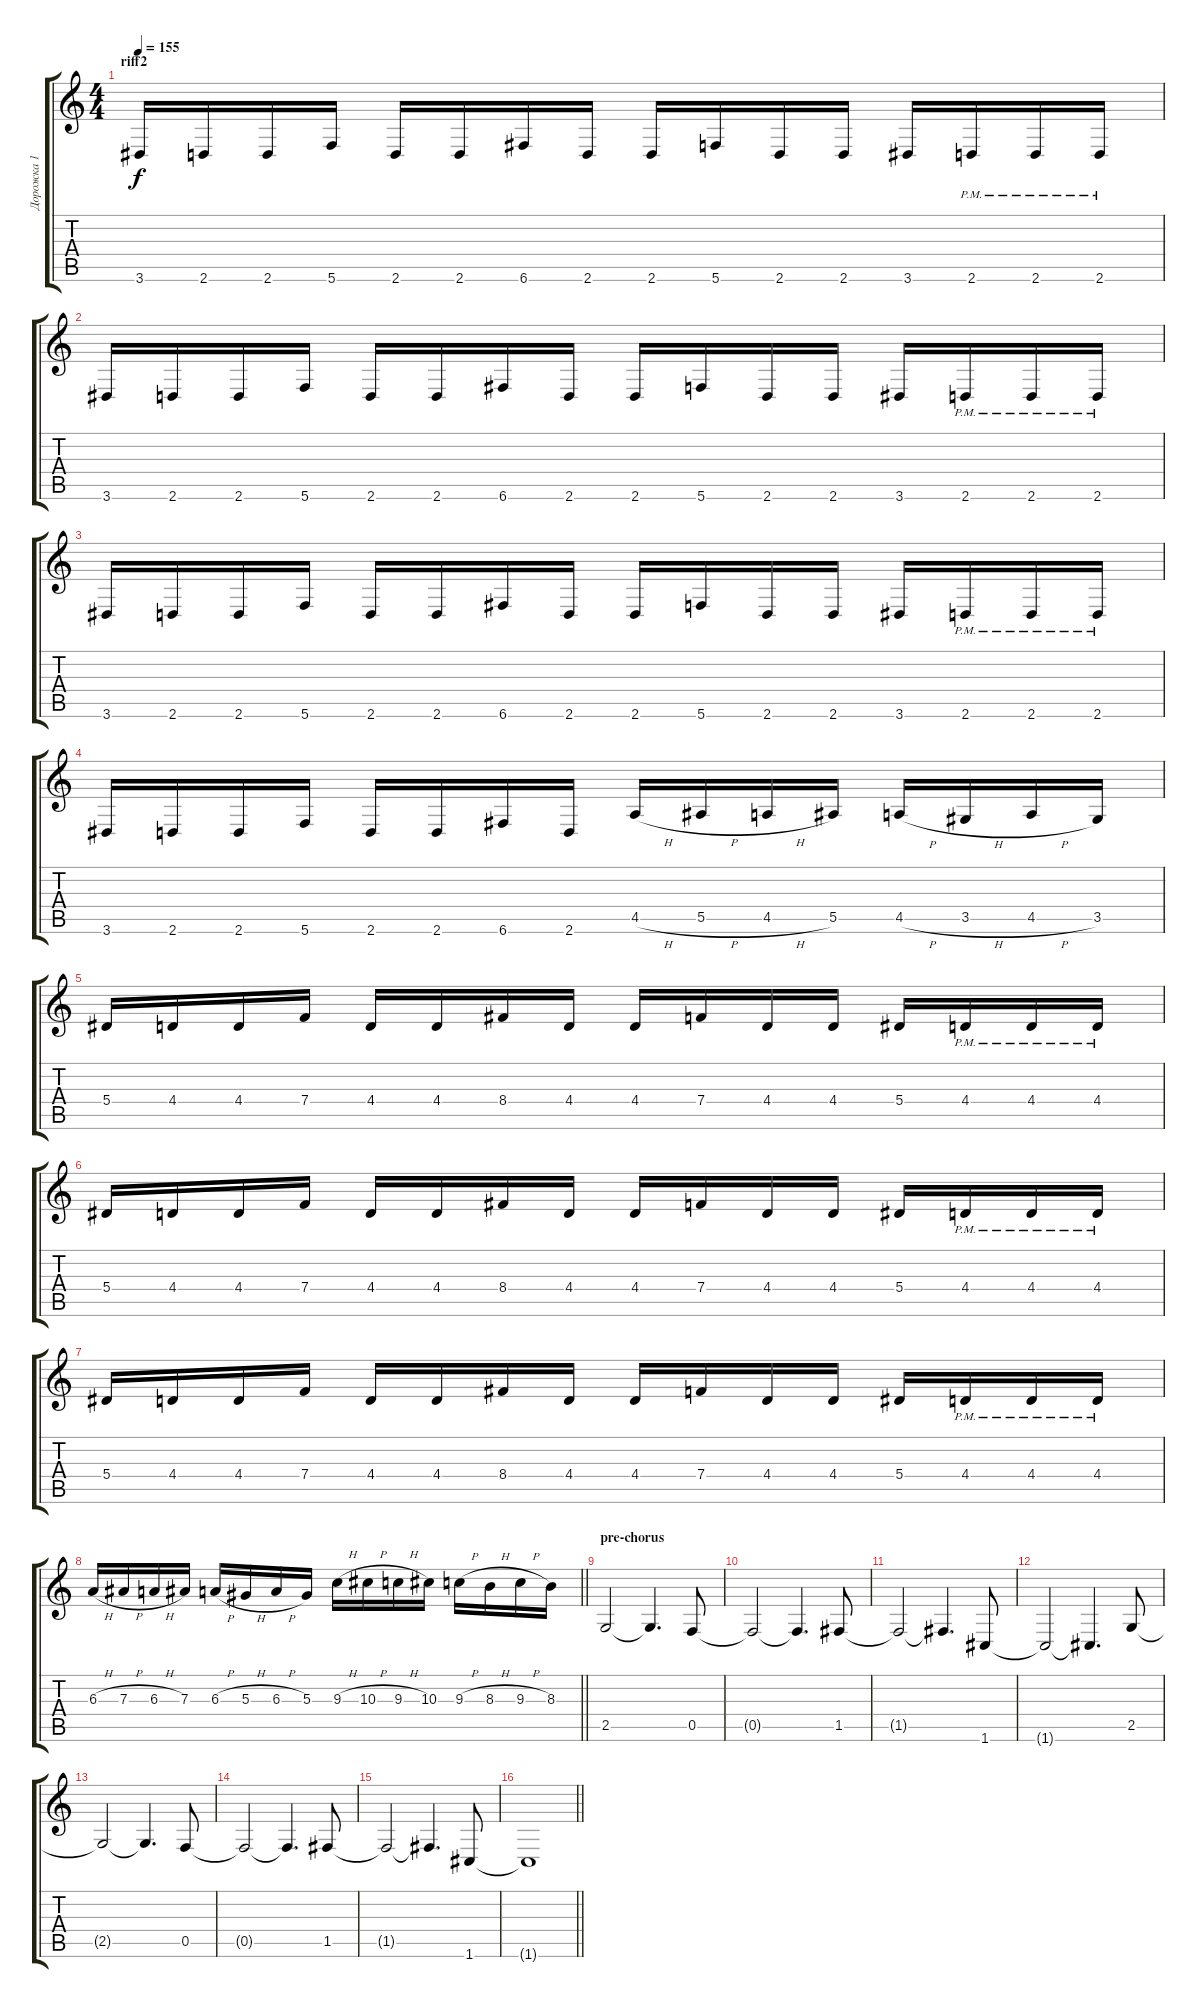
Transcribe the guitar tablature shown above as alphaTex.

\track ("Дорожка 1" "Дорожка 1") {instrument distortionguitar}
\staff {score tabs}
\tuning (C4 G3 Eb3 Bb2 F2 C2) {hide}
\ts (4 4)
\section ("" "riff2")
\tempo 155
\clef g2
\ks c
3.6.16{dy f} 2.6.16 2.6.16 5.6.16 2.6.16 2.6.16 6.6.16 2.6.16 2.6.16 5.6.16 2.6.16 2.6.16 3.6.16 2.6{pm}.16 2.6{pm}.16 2.6{pm}.16 |
3.6.16 2.6.16 2.6.16 5.6.16 2.6.16 2.6.16 6.6.16 2.6.16 2.6.16 5.6.16 2.6.16 2.6.16 3.6.16 2.6{pm}.16 2.6{pm}.16 2.6{pm}.16 |
3.6.16 2.6.16 2.6.16 5.6.16 2.6.16 2.6.16 6.6.16 2.6.16 2.6.16 5.6.16 2.6.16 2.6.16 3.6.16 2.6{pm}.16 2.6{pm}.16 2.6{pm}.16 |
3.6.16 2.6.16 2.6.16 5.6.16 2.6.16 2.6.16 6.6.16 2.6.16 4.5{h}.16 5.5{h}.16 4.5{h}.16 5.5.16 4.5{h}.16 3.5{h}.16 4.5{h}.16 3.5.16 |
5.4.16 4.4.16 4.4.16 7.4.16 4.4.16 4.4.16 8.4.16 4.4.16 4.4.16 7.4.16 4.4.16 4.4.16 5.4.16 4.4{pm}.16 4.4{pm}.16 4.4{pm}.16 |
5.4.16 4.4.16 4.4.16 7.4.16 4.4.16 4.4.16 8.4.16 4.4.16 4.4.16 7.4.16 4.4.16 4.4.16 5.4.16 4.4{pm}.16 4.4{pm}.16 4.4{pm}.16 |
5.4.16 4.4.16 4.4.16 7.4.16 4.4.16 4.4.16 8.4.16 4.4.16 4.4.16 7.4.16 4.4.16 4.4.16 5.4.16 4.4{pm}.16 4.4{pm}.16 4.4{pm}.16 |
\barLineRight lightlight
6.3{h}.16 7.3{h}.16 6.3{h}.16 7.3.16 6.3{h}.16 5.3{h}.16 6.3{h}.16 5.3.16 9.3{h}.16 10.3{h}.16 9.3{h}.16 10.3.16 9.3{h}.16 8.3{h}.16 9.3{h}.16 8.3.16 |
\section ("" "pre-chorus")
2.5.2 2.5{t}.4{d} 0.5.8 |
0.5{t}.2 0.5{t}.4{d} 1.5.8 |
1.5{t}.2 1.5{t}.4{d} 1.6.8 |
1.6{t}.2 1.6{t}.4{d} 2.5.8 |
2.5{t}.2 2.5{t}.4{d} 0.5.8 |
0.5{t}.2 0.5{t}.4{d} 1.5.8 |
1.5{t}.2 1.5{t}.4{d} 1.6.8 |
\barLineRight lightlight
1.6{t}.1
